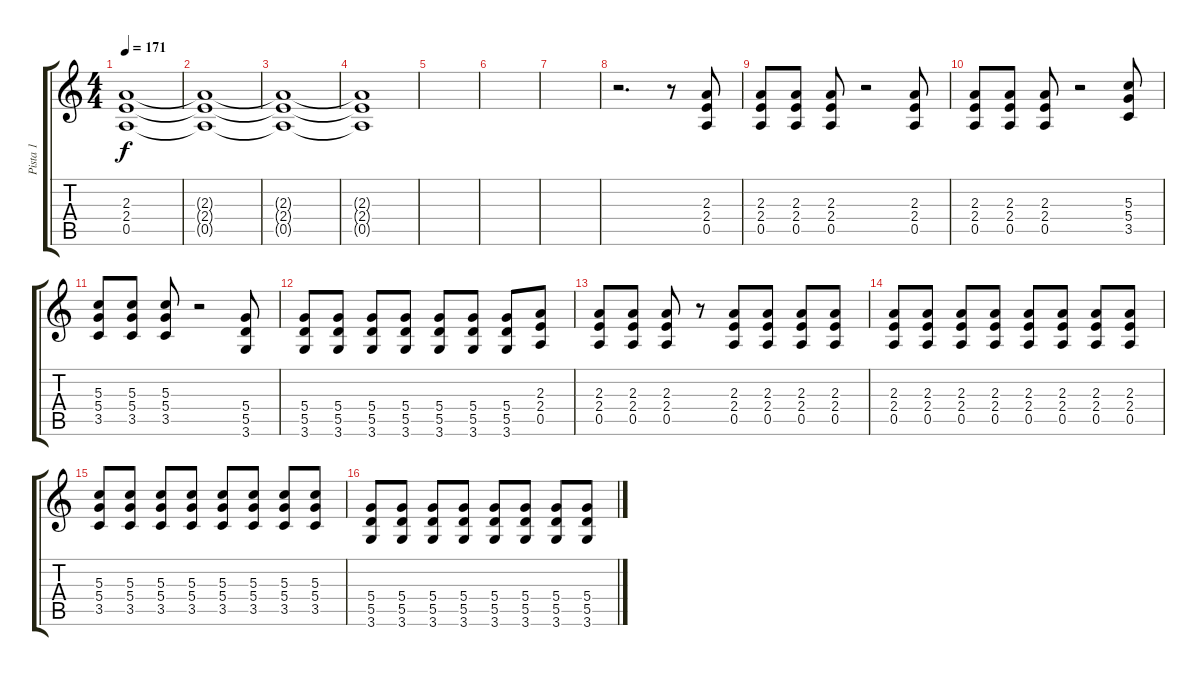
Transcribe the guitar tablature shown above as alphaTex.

\track ("Pista 1" "Pista 1") {instrument overdrivenguitar}
\staff {score tabs}
\tuning (E4 B3 G3 D3 A2 E2) {hide}
\ts (4 4)
\tempo 171
\clef g2
\ks c
(2.3 2.4 0.5).1{dy f volume 0} |
(2.3{t} 2.4{t} 0.5{t}).1 |
(2.3{t} 2.4{t} 0.5{t}).1 |
(2.3{t} 2.4{t} 0.5{t}).1 |
|
|
|
r.2{d} r.8 (2.3 2.4 0.5).8 |
(2.3 2.4 0.5).8 (2.3 2.4 0.5).8 (2.3 2.4 0.5).8 r.2 (2.3 2.4 0.5).8 |
(2.3 2.4 0.5).8 (2.3 2.4 0.5).8 (2.3 2.4 0.5).8 r.2 (5.3 5.4 3.5).8 |
(5.3 5.4 3.5).8 (5.3 5.4 3.5).8 (5.3 5.4 3.5).8 r.2 (5.4 5.5 3.6).8 |
(5.4 5.5 3.6).8 (5.4 5.5 3.6).8 (5.4 5.5 3.6).8 (5.4 5.5 3.6).8 (5.4 5.5 3.6).8 (5.4 5.5 3.6).8 (5.4 5.5 3.6).8 (2.3 2.4 0.5).8 |
(2.3 2.4 0.5).8 (2.3 2.4 0.5).8 (2.3 2.4 0.5).8 r.8 (2.3 2.4 0.5).8 (2.3 2.4 0.5).8 (2.3 2.4 0.5).8 (2.3 2.4 0.5).8 |
(2.3 2.4 0.5).8 (2.3 2.4 0.5).8 (2.3 2.4 0.5).8 (2.3 2.4 0.5).8 (2.3 2.4 0.5).8 (2.3 2.4 0.5).8 (2.3 2.4 0.5).8 (2.3 2.4 0.5).8 |
(5.3 5.4 3.5).8 (5.3 5.4 3.5).8 (5.3 5.4 3.5).8 (5.3 5.4 3.5).8 (5.3 5.4 3.5).8 (5.3 5.4 3.5).8 (5.3 5.4 3.5).8 (5.3 5.4 3.5).8 |
(5.4 5.5 3.6).8 (5.4 5.5 3.6).8 (5.4 5.5 3.6).8 (5.4 5.5 3.6).8 (5.4 5.5 3.6).8 (5.4 5.5 3.6).8 (5.4 5.5 3.6).8 (5.4 5.5 3.6).8
